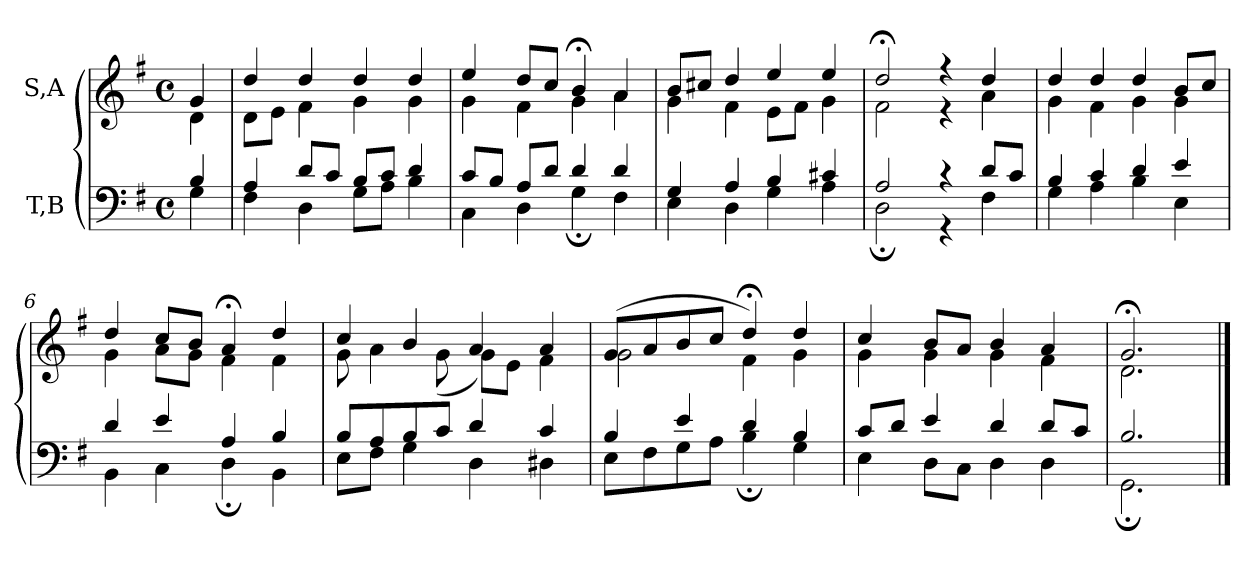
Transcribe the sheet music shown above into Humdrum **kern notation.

**kern	**kern
*part2	*part1
*staff2	*staff1
*I"T,B	*I"S,A
*clefF4	*clefG2
*k[f#]	*k[f#]
*M4/4	*M4/4
*met(c)	*met(c)
=	=
*^	*^
4B	4G	4g	4d
=1	=1	=1	=1
4A	4F#	4dd	8dL
.	.	.	8eJ
8dL	4D	4dd	4f#
8cJ	.	.	.
8BL	8GL	4dd	4g
8cJ	8AJ	.	.
4d	4B	4dd	4g
=2	=2	=2	=2
8cL	4C	4ee	4g
8BJ	.	.	.
8AL	4D	8ddL	4f#
8dJ	.	8ccJ	.
4d	4G;	4b;<	4g
4d	4F#	4a	4a
=3	=3	=3	=3
4G	4E	8bL	4g
.	.	8cc#XJ	.
4A	4D	4dd	4f#
4B	4G	4ee	8eL
.	.	.	8f#J
4c#X	4A	4ee	4g
=4	=4	=4	=4
2A	2D;	2dd;<	2f#
4r	4r	4r	4r
8dL	4F#	4dd	4a
8cJ	.	.	.
=5	=5	=5	=5
4B	4G	4dd	4g
4c	4A	4dd	4f#
4d	4B	4dd	4g
4e	4E	8bL	4g
.	.	8ccJ	.
=6	=6	=6	=6
4d	4BB	4dd	4g
4e	4C	8ccL	8aL
.	.	8bJ	8gJ
4A	4D;	4a;<	4f#
4B	4BB	4dd	4f#
=7	=7	=7	=7
8BL	8EL	4cc	8g
8A	8F#J	.	4a
8B	4G	4b	.
8cJ	.	.	(<8g
4d	4D	4a	8gL)
.	.	.	8eJ
4c	4D#X	4a	4f#
=8	=8	=8	=8
4B	8EL	(>8gL	2g
.	8F#	8a	.
4e	8G	8b	.
.	8AJ	8ccJ	.
4d	4B;	4dd;<)	4f#
4B	4G	4dd	4g
=9	=9	=9	=9
8cL	4E	4cc	4g
8dJ	.	.	.
4e	8DL	8bL	4g
.	8CJ	8aJ	.
4d	4D	4b	4g
8dL	4D	4a	4f#
8cJ	.	.	.
=10	=10	=10	=10
2.B	2.GG;	2.g;<	2.d
*v	*v	*	*
*	*v	*v
==	==
*-	*-
